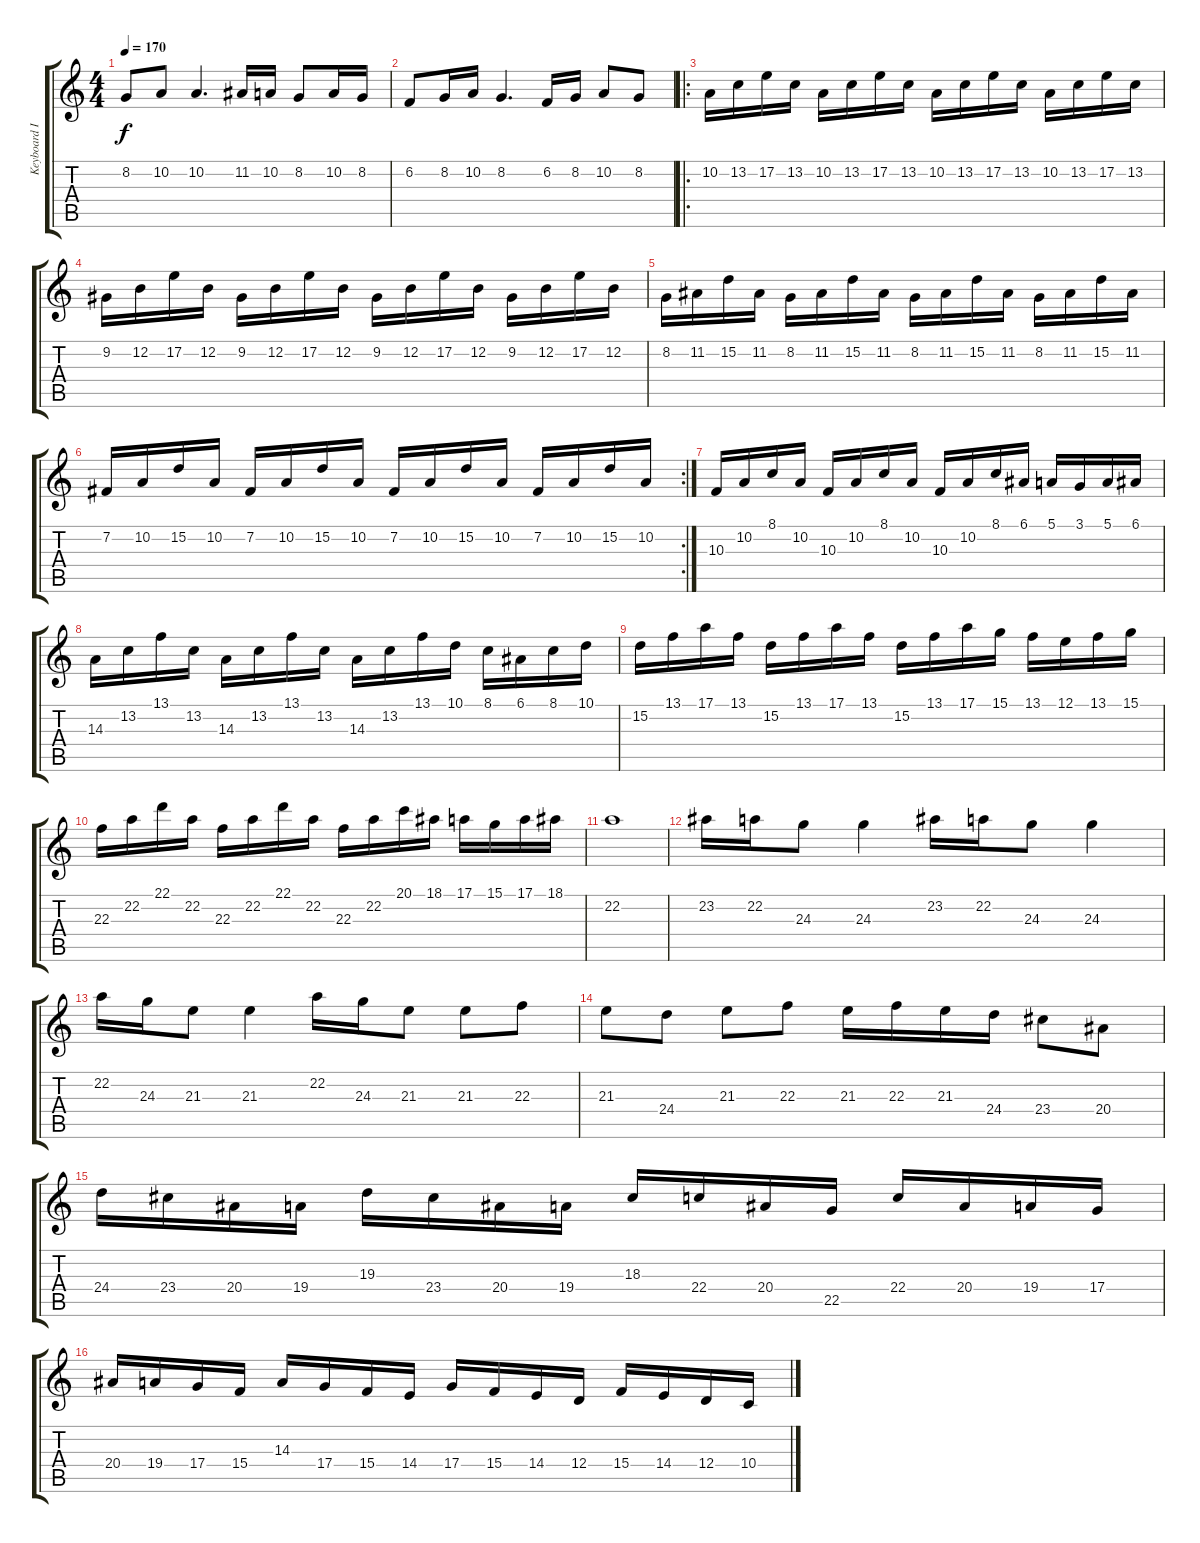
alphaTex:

\track ("Keyboard II" "Keyboard I") {instrument rockorgan}
\staff {score tabs}
\tuning (E4 B3 G3 D3 A2 E2) {hide}
\ts (4 4)
\tempo 170
\clef g2
\ks c
8.2.8{dy f} 10.2.8 10.2.4{d} 11.2.16 10.2.16 8.2.8 10.2.16 8.2.16 |
6.2.8 8.2.16 10.2.16 8.2.4{d} 6.2.16 8.2.16 10.2.8 8.2.8 |
\ro
10.2.16 13.2.16 17.2.16 13.2.16 10.2.16 13.2.16 17.2.16 13.2.16 10.2.16 13.2.16 17.2.16 13.2.16 10.2.16 13.2.16 17.2.16 13.2.16 |
9.2.16 12.2.16 17.2.16 12.2.16 9.2.16 12.2.16 17.2.16 12.2.16 9.2.16 12.2.16 17.2.16 12.2.16 9.2.16 12.2.16 17.2.16 12.2.16 |
8.2.16 11.2.16 15.2.16 11.2.16 8.2.16 11.2.16 15.2.16 11.2.16 8.2.16 11.2.16 15.2.16 11.2.16 8.2.16 11.2.16 15.2.16 11.2.16 |
\rc 2
7.2.16 10.2.16 15.2.16 10.2.16 7.2.16 10.2.16 15.2.16 10.2.16 7.2.16 10.2.16 15.2.16 10.2.16 7.2.16 10.2.16 15.2.16 10.2.16 |
10.3.16 10.2.16 8.1.16 10.2.16 10.3.16 10.2.16 8.1.16 10.2.16 10.3.16 10.2.16 8.1.16 6.1.16 5.1.16 3.1.16 5.1.16 6.1.16 |
14.3.16 13.2.16 13.1.16 13.2.16 14.3.16 13.2.16 13.1.16 13.2.16 14.3.16 13.2.16 13.1.16 10.1.16 8.1.16 6.1.16 8.1.16 10.1.16 |
15.2.16 13.1.16 17.1.16 13.1.16 15.2.16 13.1.16 17.1.16 13.1.16 15.2.16 13.1.16 17.1.16 15.1.16 13.1.16 12.1.16 13.1.16 15.1.16 |
22.3.16 22.2.16 22.1.16 22.2.16 22.3.16 22.2.16 22.1.16 22.2.16 22.3.16 22.2.16 20.1.16 18.1.16 17.1.16 15.1.16 17.1.16 18.1.16 |
22.2.1 |
23.2.16 22.2.16 24.3.8 24.3.4 23.2.16 22.2.16 24.3.8 24.3.4 |
22.2.16 24.3.16 21.3.8 21.3.4 22.2.16 24.3.16 21.3.8 21.3.8 22.3.8 |
21.3.8 24.4.8 21.3.8 22.3.8 21.3.16 22.3.16 21.3.16 24.4.16 23.4.8 20.4.8 |
24.4.16 23.4.16 20.4.16 19.4.16 19.3.16 23.4.16 20.4.16 19.4.16 18.3.16 22.4.16 20.4.16 22.5.16 22.4.16 20.4.16 19.4.16 17.4.16 |
20.4.16 19.4.16 17.4.16 15.4.16 14.3.16 17.4.16 15.4.16 14.4.16 17.4.16 15.4.16 14.4.16 12.4.16 15.4.16 14.4.16 12.4.16 10.4.16
